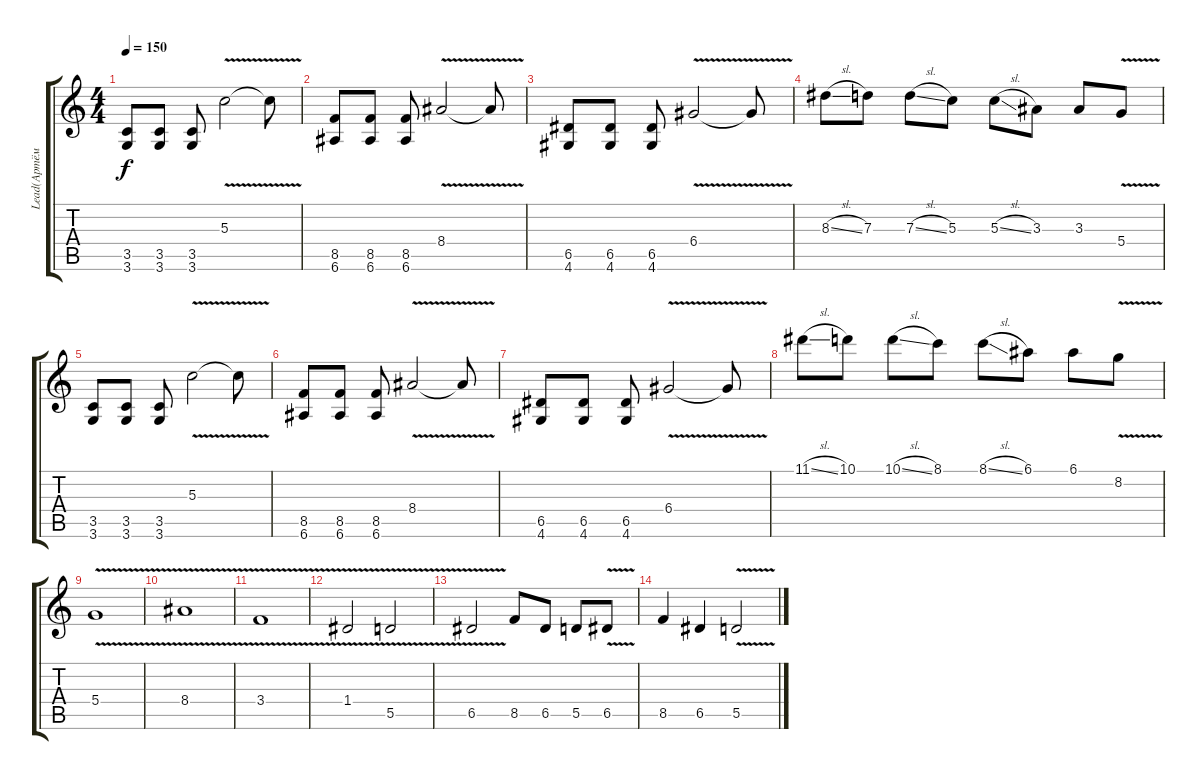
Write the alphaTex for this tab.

\track ("Lead(Артём)" "Lead(Артём") {instrument distortionguitar}
\staff {score tabs}
\tuning (E4 B3 G3 D3 A2 E2) {hide}
\ts (4 4)
\tempo 150
\clef g2
\ks c
(3.5 3.6).8{dy f} (3.5 3.6).8 (3.5 3.6).8 5.3{v}.2 5.3{v t}.8 |
(8.5 6.6).8 (8.5 6.6).8 (8.5 6.6).8 8.4{v}.2 8.4{v t}.8 |
(6.5 4.6).8 (6.5 4.6).8 (6.5 4.6).8 6.4{v}.2 6.4{v t}.8 |
8.3{sl}.8 7.3.8 7.3{sl}.8 5.3.8 5.3{sl}.8 3.3.8 3.3.8 5.4{v}.8 |
(3.5 3.6).8 (3.5 3.6).8 (3.5 3.6).8 5.3{v}.2 5.3{v t}.8 |
(8.5 6.6).8 (8.5 6.6).8 (8.5 6.6).8 8.4{v}.2 8.4{v t}.8 |
(6.5 4.6).8 (6.5 4.6).8 (6.5 4.6).8 6.4{v}.2 6.4{v t}.8 |
11.1{sl}.8 10.1.8 10.1{sl}.8 8.1.8 8.1{sl}.8 6.1.8 6.1.8 8.2{v}.8 |
5.4{v}.1 |
8.4{v}.1 |
3.4{v}.1 |
1.4{v}.2 5.5{v}.2 |
6.5{v}.2 8.5.8 6.5.8 5.5.8 6.5{v}.8 |
8.5.4 6.5.4 5.5{v}.2
